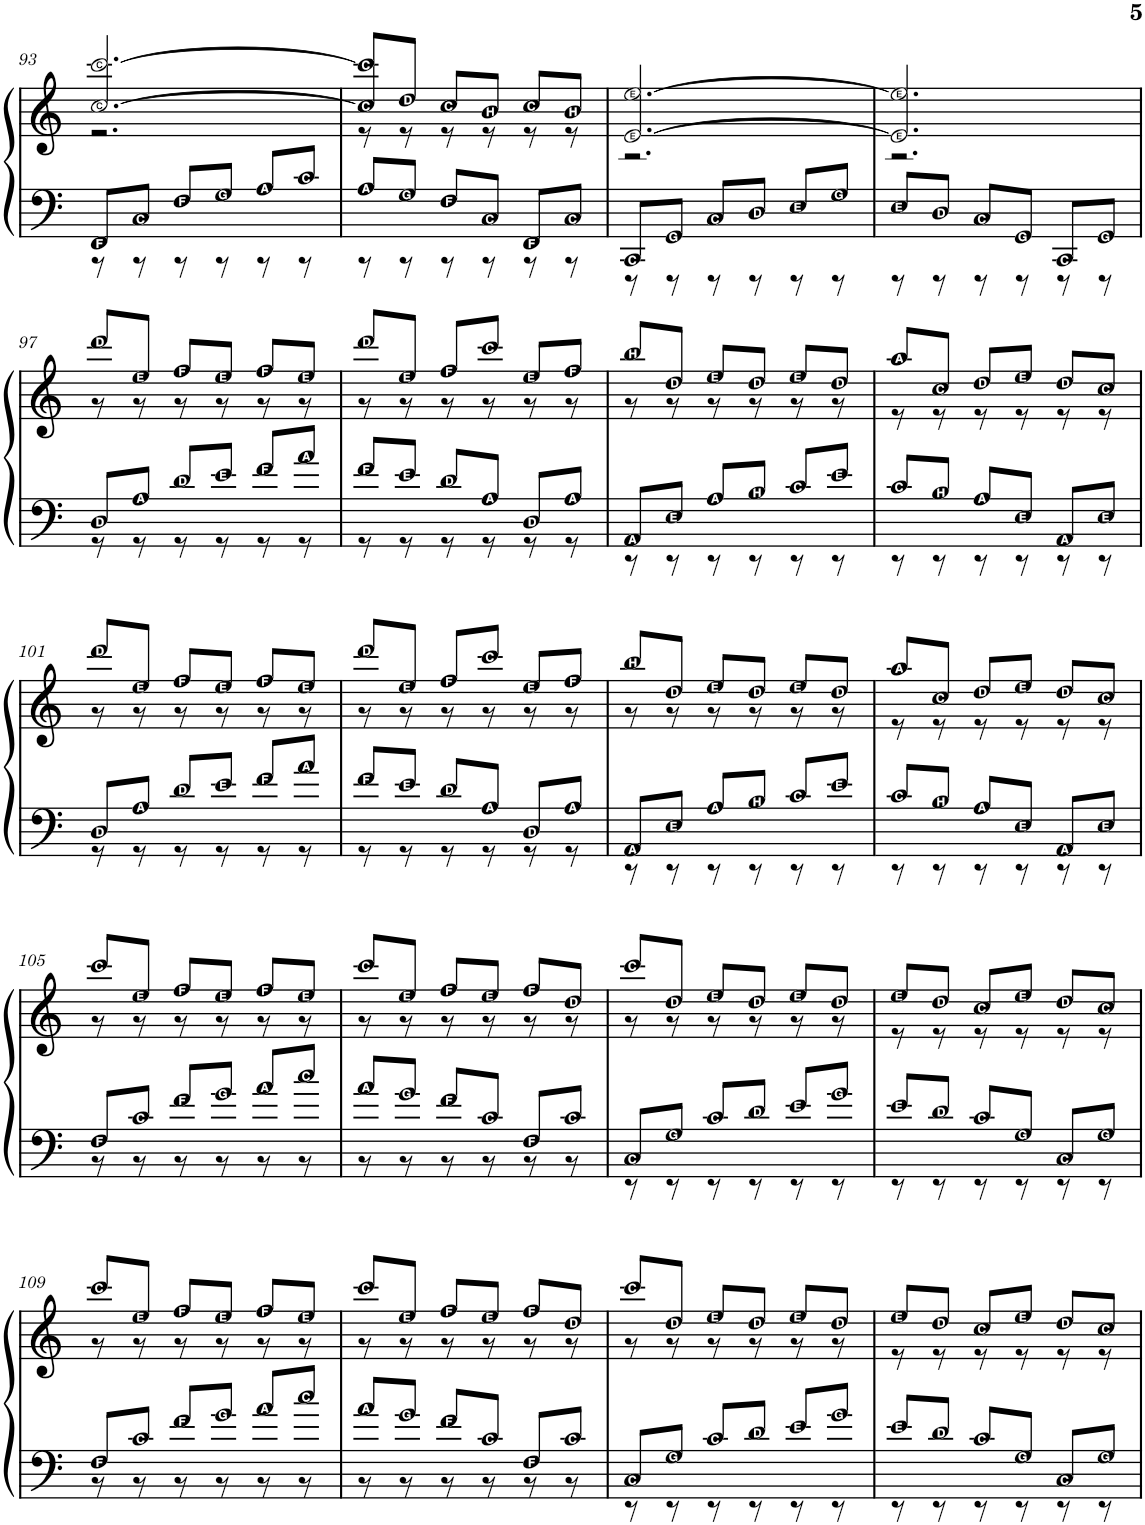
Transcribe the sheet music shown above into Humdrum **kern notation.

**kern	**kern
*part1	*part1
*staff2	*staff1
*I"Piyano	*
!!LO:PB:g=z
*clefF4	*clefG2
*k[]	*k[]
*M3/4	*M3/4
=93	=93
*^	*^
8FF/L	8r	[2.cc/ [2.ccc/	2.r
8C/J	8r	.	.
8F/L	8r	.	.
8G/J	8r	.	.
8A/L	8r	.	.
8c/J	8r	.	.
=94	=94	=94	=94
8A/L	8r	8cc/] 8ccc/]L	8r
8G/J	8r	8dd/J	8r
8F/L	8r	8cc/L	8r
8C/J	8r	8b/J	8r
8FF/L	8r	8cc/L	8r
8C/J	8r	8b/J	8r
=95	=95	=95	=95
8CC/L	8r	[2.e/ [2.ee/	2.r
8GG/J	8r	.	.
8C/L	8r	.	.
8D/J	8r	.	.
8E/L	8r	.	.
8G/J	8r	.	.
=96	=96	=96	=96
8E/L	8r	2.e/] 2.ee/]	2.r
8D/J	8r	.	.
8C/L	8r	.	.
8GG/J	8r	.	.
8CC/L	8r	.	.
8GG/J	8r	.	.
!!LO:LB:g=z	!!
=97	=97	=97	=97
8D/L	8r	8ddd/L	8r
8A/J	8r	8ee/J	8r
8d/L	8r	8ff/L	8r
8e/J	8r	8ee/J	8r
8f/L	8r	8ff/L	8r
8a/J	8r	8ee/J	8r
=98	=98	=98	=98
8f/L	8r	8ddd/L	8r
8e/J	8r	8ee/J	8r
8d/L	8r	8ff/L	8r
8A/J	8r	8ccc/J	8r
8D/L	8r	8ee/L	8r
8A/J	8r	8ff/J	8r
=99	=99	=99	=99
8AA/L	8r	8bb/L	8r
8E/J	8r	8dd/J	8r
8A/L	8r	8ee/L	8r
8B/J	8r	8dd/J	8r
8c/L	8r	8ee/L	8r
8e/J	8r	8dd/J	8r
=100	=100	=100	=100
8c/L	8r	8aa/L	8r
8B/J	8r	8cc/J	8r
8A/L	8r	8dd/L	8r
8E/J	8r	8ee/J	8r
8AA/L	8r	8dd/L	8r
8E/J	8r	8cc/J	8r
!!LO:LB:g=z	!!
=101	=101	=101	=101
8D/L	8r	8ddd/L	8r
8A/J	8r	8ee/J	8r
8d/L	8r	8ff/L	8r
8e/J	8r	8ee/J	8r
8f/L	8r	8ff/L	8r
8a/J	8r	8ee/J	8r
=102	=102	=102	=102
8f/L	8r	8ddd/L	8r
8e/J	8r	8ee/J	8r
8d/L	8r	8ff/L	8r
8A/J	8r	8ccc/J	8r
8D/L	8r	8ee/L	8r
8A/J	8r	8ff/J	8r
=103	=103	=103	=103
8AA/L	8r	8bb/L	8r
8E/J	8r	8dd/J	8r
8A/L	8r	8ee/L	8r
8B/J	8r	8dd/J	8r
8c/L	8r	8ee/L	8r
8e/J	8r	8dd/J	8r
=104	=104	=104	=104
8c/L	8r	8aa/L	8r
8B/J	8r	8cc/J	8r
8A/L	8r	8dd/L	8r
8E/J	8r	8ee/J	8r
8AA/L	8r	8dd/L	8r
8E/J	8r	8cc/J	8r
!!LO:LB:g=z	!!
=105	=105	=105	=105
8F/L	8r	8ccc/L	8r
8c/J	8r	8ee/J	8r
8f/L	8r	8ff/L	8r
8g/J	8r	8ee/J	8r
8a/L	8r	8ff/L	8r
8cc/J	8r	8ee/J	8r
=106	=106	=106	=106
8a/L	8r	8ccc/L	8r
8g/J	8r	8ee/J	8r
8f/L	8r	8ff/L	8r
8c/J	8r	8ee/J	8r
8F/L	8r	8ff/L	8r
8c/J	8r	8dd/J	8r
=107	=107	=107	=107
8C/L	8r	8ccc/L	8r
8G/J	8r	8dd/J	8r
8c/L	8r	8ee/L	8r
8d/J	8r	8dd/J	8r
8e/L	8r	8ee/L	8r
8g/J	8r	8dd/J	8r
=108	=108	=108	=108
8e/L	8r	8ee/L	8r
8d/J	8r	8dd/J	8r
8c/L	8r	8cc/L	8r
8G/J	8r	8ee/J	8r
8C/L	8r	8dd/L	8r
8G/J	8r	8cc/J	8r
!!LO:LB:g=z	!!
=109	=109	=109	=109
8F/L	8r	8ccc/L	8r
8c/J	8r	8ee/J	8r
8f/L	8r	8ff/L	8r
8g/J	8r	8ee/J	8r
8a/L	8r	8ff/L	8r
8cc/J	8r	8ee/J	8r
=110	=110	=110	=110
8a/L	8r	8ccc/L	8r
8g/J	8r	8ee/J	8r
8f/L	8r	8ff/L	8r
8c/J	8r	8ee/J	8r
8F/L	8r	8ff/L	8r
8c/J	8r	8dd/J	8r
=111	=111	=111	=111
8C/L	8r	8ccc/L	8r
8G/J	8r	8dd/J	8r
8c/L	8r	8ee/L	8r
8d/J	8r	8dd/J	8r
8e/L	8r	8ee/L	8r
8g/J	8r	8dd/J	8r
=112	=112	=112	=112
8e/L	8r	8ee/L	8r
8d/J	8r	8dd/J	8r
8c/L	8r	8cc/L	8r
8G/J	8r	8ee/J	8r
8C/L	8r	8dd/L	8r
8G/J	8r	8cc/J	8r
*v	*v	*	*
*	*v	*v
=	=
*-	*-
